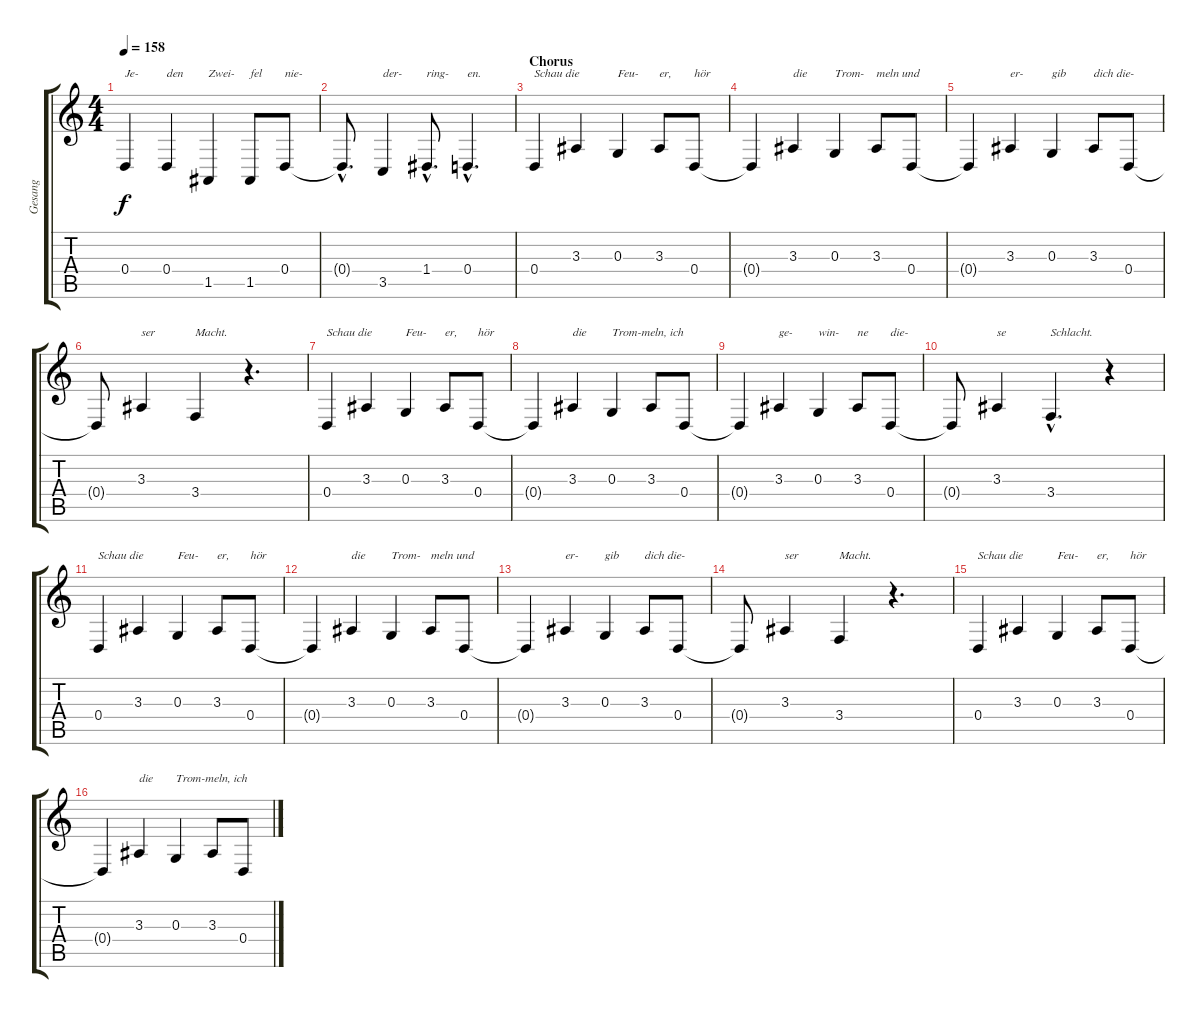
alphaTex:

\track ("Gesang" "Gesang") {instrument tangoaccordion}
\staff {score tabs}
\tuning (E4 B3 G3 D3 A2 D2) {hide}
\ts (4 4)
\tempo 158
\clef g2
\ks c
0.4.4{txt "Je-" dy f} 0.4.4{txt "den"} 1.5.4{txt "Zwei-"} 1.5.8{txt "fel"} 0.4.8{txt "nie-"} |
0.4{hac t}.8{d} 3.5.4{txt "der-"} 1.4{hac}.8{d txt "ring-"} 0.4{hac}.4{d txt "en."} |
\section ("" "Chorus")
0.4.4{txt "Schau die"} 3.3.4 0.3.4{txt "Feu-"} 3.3.8{txt "er,"} 0.4.8{txt "hör"} |
0.4{t}.4 3.3.4{txt "die"} 0.3.4{txt "Trom-"} 3.3.8{txt "meln und"} 0.4.8 |
0.4{t}.4 3.3.4{txt "er-"} 0.3.4{txt "gib"} 3.3.8{txt "dich die-"} 0.4.8 |
0.4{t}.8 3.3.4{txt "ser"} 3.4.4{txt "Macht."} r.4{d} |
0.4.4{txt "Schau die"} 3.3.4 0.3.4{txt "Feu-"} 3.3.8{txt "er,"} 0.4.8{txt "hör"} |
0.4{t}.4 3.3.4{txt "die"} 0.3.4{txt "Trom-meln, ich"} 3.3.8 0.4.8 |
0.4{t}.4 3.3.4{txt "ge-"} 0.3.4{txt "win-"} 3.3.8{txt "ne"} 0.4.8{txt "die-"} |
0.4{t}.8 3.3.4{txt "se"} 3.4{hac}.4{d txt "Schlacht."} r.4 |
0.4.4{txt "Schau die"} 3.3.4 0.3.4{txt "Feu-"} 3.3.8{txt "er,"} 0.4.8{txt "hör"} |
0.4{t}.4 3.3.4{txt "die"} 0.3.4{txt "Trom-"} 3.3.8{txt "meln und"} 0.4.8 |
0.4{t}.4 3.3.4{txt "er-"} 0.3.4{txt "gib"} 3.3.8{txt "dich die-"} 0.4.8 |
0.4{t}.8 3.3.4{txt "ser"} 3.4.4{txt "Macht."} r.4{d} |
0.4.4{txt "Schau die"} 3.3.4 0.3.4{txt "Feu-"} 3.3.8{txt "er,"} 0.4.8{txt "hör"} |
0.4{t}.4 3.3.4{txt "die"} 0.3.4{txt "Trom-meln, ich"} 3.3.8 0.4.8
